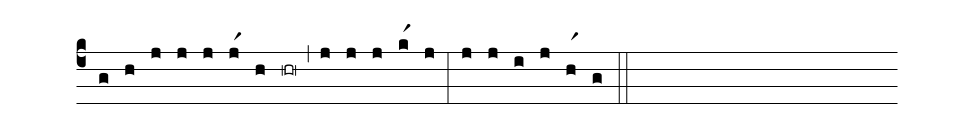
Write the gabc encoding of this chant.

%%
(c4)
(g) (h) (j) (j) (j) (jr1) (h) (hr0) (,)
(j) (j) (j) (kr1) (j) (:)
(j) (j) (i) (j) (hr1) (g) (::)
